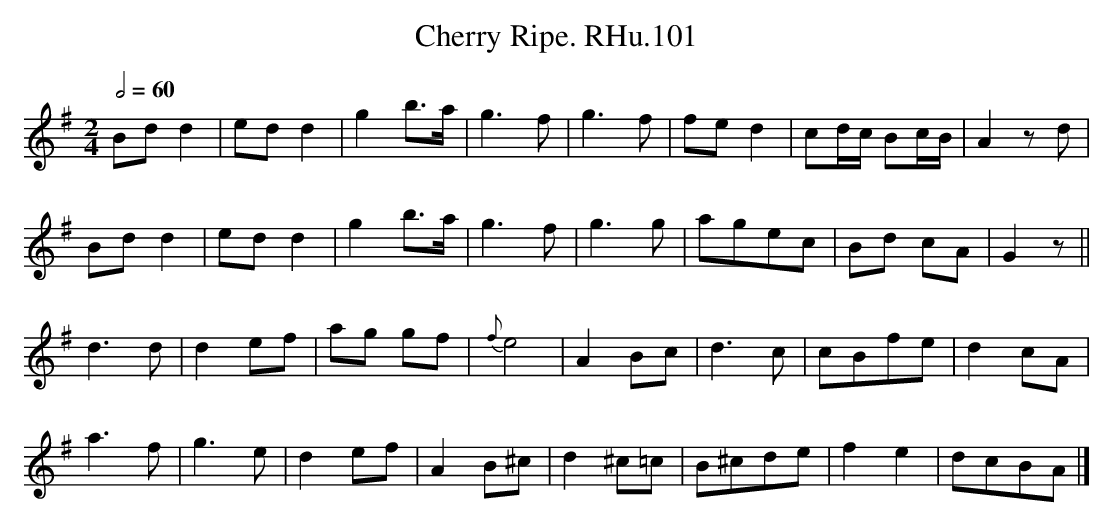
X:1
T:Cherry Ripe. RHu.101
M:2/4
L:1/8
Q:1/2=60
K:G
Bdd2|edd2|g2b>a|g3f|g3f|fed2|cd/c/ Bc/B/|A2zd|
Bdd2|edd2|g2b>a|g3f|g3g|agec|Bd cA|G2z||
d3d|d2ef|ag gf|{f}e4|A2Bc|d3c|cBfe|d2cA|
a3f|g3e|d2ef|A2B^c|d2^c=c|B^cde|f2e2|dcBA|]
